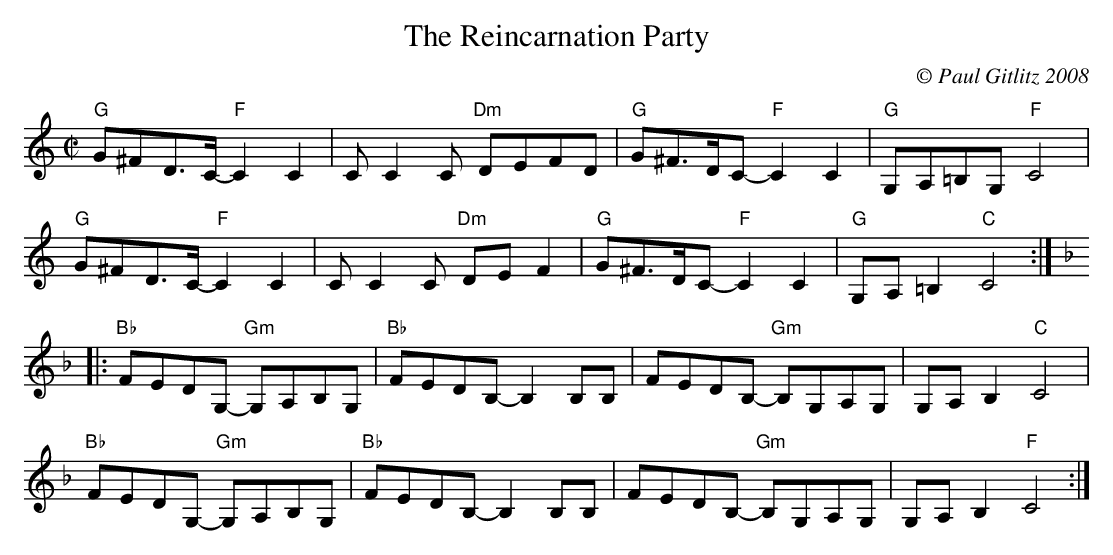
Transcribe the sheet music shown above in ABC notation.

X:1
T:Reincarnation Party, The
M:C|
C:© Paul Gitlitz 2008
K:C
"G"G^FD>C- "F"C2 C2|CC2C "Dm"DEFD|"G"G^F>DC- "F"C2C2|"G"G,A,=B,G, "F"C4|!
"G"G^FD>C- "F"C2 C2|CC2C "Dm"DEF2|"G"G^F>DC- "F"C2C2|"G"G,A,=B,2 "C"C4:|!
K:F
|:"Bb"FEDG,- "Gm"G,A,B,G,|"Bb"FEDB,- B,2B,B,|FEDB,- "Gm"B,G,A,G,|G,A,B,2 "C"C4|!
"Bb"FEDG,- "Gm"G,A,B,G,|"Bb"FEDB,- B,2B,B,|FEDB,- "Gm"B,G,A,G,|G,A,B,2 "F"C4:|
